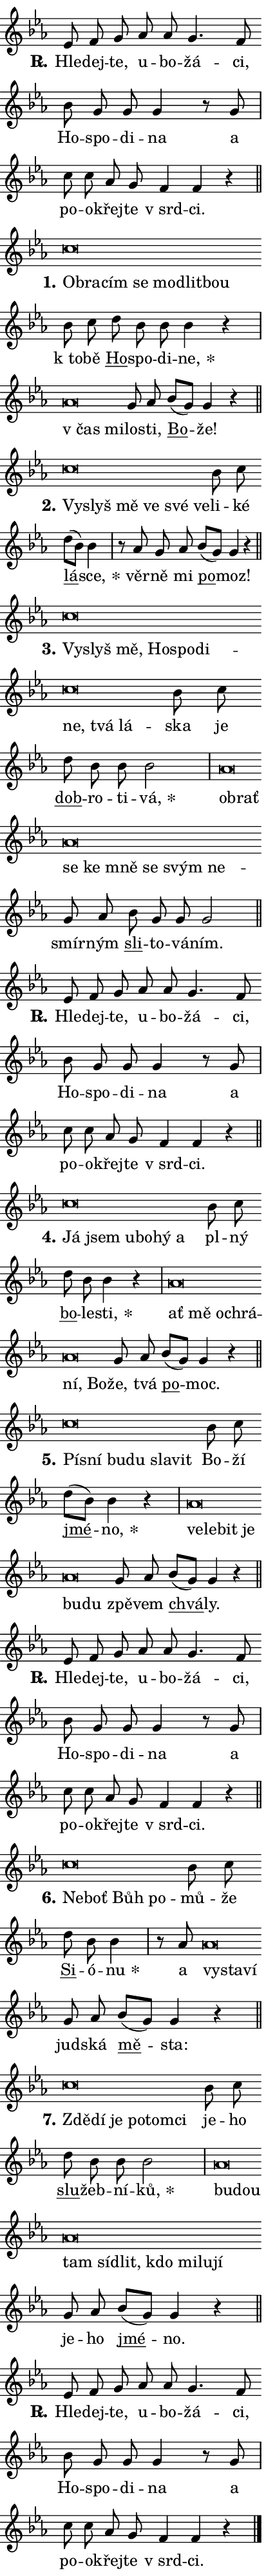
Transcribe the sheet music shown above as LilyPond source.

\version "2.24.0"
\header { tagline = "" }
\paper {
  indent = 0\cm
  top-margin = 0\cm
  right-margin = 0.13\cm % to fit lyric hyphens
  bottom-margin = 0\cm
  left-margin = 0\cm
  paper-width = 7\cm
  page-breaking = #ly:one-page-breaking
  system-system-spacing.basic-distance = #11
  score-system-spacing.basic-distance = #11
  ragged-last = ##f
}


%% Author: Thomas Morley
%% https://lists.gnu.org/archive/html/lilypond-user/2020-05/msg00002.html
#(define (line-position grob)
"Returns position of @var[grob} in current system:
   @code{'start}, if at first time-step
   @code{'end}, if at last time-step
   @code{'middle} otherwise
"
  (let* ((col (ly:item-get-column grob))
         (ln (ly:grob-object col 'left-neighbor))
         (rn (ly:grob-object col 'right-neighbor))
         (col-to-check-left (if (ly:grob? ln) ln col))
         (col-to-check-right (if (ly:grob? rn) rn col))
         (break-dir-left
           (and
             (ly:grob-property col-to-check-left 'non-musical #f)
             (ly:item-break-dir col-to-check-left)))
         (break-dir-right
           (and
             (ly:grob-property col-to-check-right 'non-musical #f)
             (ly:item-break-dir col-to-check-right))))
        (cond ((eqv? 1 break-dir-left) 'start)
              ((eqv? -1 break-dir-right) 'end)
              (else 'middle))))

#(define (tranparent-at-line-position vctor)
  (lambda (grob)
  "Relying on @code{line-position} select the relevant enry from @var{vctor}.
Used to determine transparency,"
    (case (line-position grob)
      ((end) (not (vector-ref vctor 0)))
      ((middle) (not (vector-ref vctor 1)))
      ((start) (not (vector-ref vctor 2))))))

noteHeadBreakVisibility =
#(define-music-function (break-visibility)(vector?)
"Makes @code{NoteHead}s transparent relying on @var{break-visibility}"
#{
  \override NoteHead.transparent =
    #(tranparent-at-line-position break-visibility)
#})

#(define delete-ledgers-for-transparent-note-heads
  (lambda (grob)
    "Reads whether a @code{NoteHead} is transparent.
If so this @code{NoteHead} is removed from @code{'note-heads} from
@var{grob}, which is supposed to be @code{LedgerLineSpanner}.
As a result ledgers are not printed for this @code{NoteHead}"
    (let* ((nhds-array (ly:grob-object grob 'note-heads))
           (nhds-list
             (if (ly:grob-array? nhds-array)
                 (ly:grob-array->list nhds-array)
                 '()))
           ;; Relies on the transparent-property being done before
           ;; Staff.LedgerLineSpanner.after-line-breaking is executed.
           ;; This is fragile ...
           (to-keep
             (remove
               (lambda (nhd)
                 (ly:grob-property nhd 'transparent #f))
               nhds-list)))
      ;; TODO find a better method to iterate over grob-arrays, similiar
      ;; to filter/remove etc for lists
      ;; For now rebuilt from scratch
      (set! (ly:grob-object grob 'note-heads)  '())
      (for-each
        (lambda (nhd)
          (ly:pointer-group-interface::add-grob grob 'note-heads nhd))
        to-keep))))

squashNotes = {
  \override NoteHead.X-extent = #'(-0.2 . 0.2)
  \override NoteHead.Y-extent = #'(-0.75 . 0)
  \override NoteHead.stencil =
    #(lambda (grob)
       (let ((pos (ly:grob-property grob 'staff-position)))
         (begin
           (if (< pos -7) (display "ERROR: Lower brevis then expected\n") (display "OK: Expected brevis position\n"))
           (if (<= pos -6) ly:text-interface::print ly:note-head::print))))
}
unSquashNotes = {
  \revert NoteHead.X-extent
  \revert NoteHead.Y-extent
  \revert NoteHead.stencil
}

hideNotes = \noteHeadBreakVisibility #begin-of-line-visible
unHideNotes = \noteHeadBreakVisibility #all-visible

% work-around for resetting accidentals
% https://lilypond.org/doc/v2.23/Documentation/notation/displaying-rhythms#unmetered-music
cadenzaMeasure = {
  \cadenzaOff
  \partial 1024 s1024
  \cadenzaOn
}

#(define-markup-command (accent layout props text) (markup?)
  "Underline accented syllable"
  (interpret-markup layout props
    #{\markup \override #'(offset . 4.3) \underline { #text }#}))

responsum = \markup \concat {
  "R" \hspace #-1.05 \path #0.1 #'((moveto 0 0.07) (lineto 0.9 0.8)) \hspace #0.05 "."
}

spaceSize = #0.6828661417322834 % exact space size for TeX Gyre Schola

\layout {
  \context {
    \Staff
    \remove "Time_signature_engraver"
    \override LedgerLineSpanner.after-line-breaking = #delete-ledgers-for-transparent-note-heads
  }
  \context {
    \Lyrics {
      \override LyricSpace.minimum-distance = \spaceSize
      \override LyricText.font-name = #"TeX Gyre Schola"
      \override LyricText.font-size = 1
      \override StanzaNumber.font-name = #"TeX Gyre Schola Bold"
      \override StanzaNumber.font-size = 1
    }
  }
  \context {
    \Score 
    \override NoteHead.text =
      #(lambda (grob) 
        (let ((pos (ly:grob-property grob 'staff-position)))
          #{\markup {
            \combine
              \halign #-0.55 \raise #(if (= pos -6) 0 0.5) \override #'(thickness . 2) \draw-line #'(3.2 . 0)
              \musicglyph "noteheads.sM1"
          }#}))
  }
}

% magnetic-lyrics.ily
%
%   written by
%     Jean Abou Samra <jean@abou-samra.fr>
%     Werner Lemberg <wl@gnu.org>
%
%   adapted by
%     Jiri Hon <jiri.hon@gmail.com>
%
% Version 2022-Apr-15

% https://www.mail-archive.com/lilypond-user@gnu.org/msg149350.html

#(define (Left_hyphen_pointer_engraver context)
   "Collect syllable-hyphen-syllable occurrences in lyrics and store
them in properties.  This engraver only looks to the left.  For
example, if the lyrics input is @code{foo -- bar}, it does the
following.

@itemize @bullet
@item
Set the @code{text} property of the @code{LyricHyphen} grob between
@q{foo} and @q{bar} to @code{foo}.

@item
Set the @code{left-hyphen} property of the @code{LyricText} grob with
text @q{foo} to the @code{LyricHyphen} grob between @q{foo} and
@q{bar}.
@end itemize

Use this auxiliary engraver in combination with the
@code{lyric-@/text::@/apply-@/magnetic-@/offset!} hook."
   (let ((hyphen #f)
         (text #f))
     (make-engraver
      (acknowledgers
       ((lyric-syllable-interface engraver grob source-engraver)
        (set! text grob)))
      (end-acknowledgers
       ((lyric-hyphen-interface engraver grob source-engraver)
        ;(when (not (grob::has-interface grob 'lyric-space-interface))
          (set! hyphen grob)));)
      ((stop-translation-timestep engraver)
       (when (and text hyphen)
         (ly:grob-set-object! text 'left-hyphen hyphen))
       (set! text #f)
       (set! hyphen #f)))))

#(define (lyric-text::apply-magnetic-offset! grob)
   "If the space between two syllables is less than the value in
property @code{LyricText@/.details@/.squash-threshold}, move the right
syllable to the left so that it gets concatenated with the left
syllable.

Use this function as a hook for
@code{LyricText@/.after-@/line-@/breaking} if the
@code{Left_@/hyphen_@/pointer_@/engraver} is active."
   (let ((hyphen (ly:grob-object grob 'left-hyphen #f)))
     (when hyphen
       (let ((left-text (ly:spanner-bound hyphen LEFT)))
         (when (grob::has-interface left-text 'lyric-syllable-interface)
           (let* ((common (ly:grob-common-refpoint grob left-text X))
                  (this-x-ext (ly:grob-extent grob common X))
                  (left-x-ext
                   (begin
                     ;; Trigger magnetism for left-text.
                     (ly:grob-property left-text 'after-line-breaking)
                     (ly:grob-extent left-text common X)))
                  ;; `delta` is the gap width between two syllables.
                  (delta (- (interval-start this-x-ext)
                            (interval-end left-x-ext)))
                  (details (ly:grob-property grob 'details))
                  (threshold (assoc-get 'squash-threshold details 0.2)))
             (when (< delta threshold)
               (let* (;; We have to manipulate the input text so that
                      ;; ligatures crossing syllable boundaries are not
                      ;; disabled.  For languages based on the Latin
                      ;; script this is essentially a beautification.
                      ;; However, for non-Western scripts it can be a
                      ;; necessity.
                      (lt (ly:grob-property left-text 'text))
                      (rt (ly:grob-property grob 'text))
                      (is-space (grob::has-interface hyphen 'lyric-space-interface))
                      (space (if is-space " " ""))
                      (extra-delta (if is-space spaceSize 0))
                      ;; Append new syllable.
                      (ltrt-space (if (and (string? lt) (string? rt))
                                (string-append lt space rt)
                                (make-concat-markup (list lt space rt))))
                      ;; Right-align `ltrt` to the right side.
                      (ltrt-space-markup (grob-interpret-markup
                               grob
                               (make-translate-markup
                                (cons (interval-length this-x-ext) 0)
                                (make-right-align-markup ltrt-space)))))
                 (begin
                   ;; Don't print `left-text`.
                   (ly:grob-set-property! left-text 'stencil #f)
                   ;; Set text and stencil (which holds all collected
                   ;; syllables so far) and shift it to the left.
                   (ly:grob-set-property! grob 'text ltrt-space)
                   (ly:grob-set-property! grob 'stencil ltrt-space-markup)
                   (ly:grob-translate-axis! grob (- (- delta extra-delta)) X))))))))))


#(define (lyric-hyphen::displace-bounds-first grob)
   ;; Make very sure this callback isn't triggered too early.
   (let ((left (ly:spanner-bound grob LEFT))
         (right (ly:spanner-bound grob RIGHT)))
     (ly:grob-property left 'after-line-breaking)
     (ly:grob-property right 'after-line-breaking)
     (ly:lyric-hyphen::print grob)))

squashThreshold = #0.4

\layout {
  \context {
    \Lyrics
    \consists #Left_hyphen_pointer_engraver
    \override LyricText.after-line-breaking =
      #lyric-text::apply-magnetic-offset!
    \override LyricHyphen.stencil = #lyric-hyphen::displace-bounds-first
    \override LyricText.details.squash-threshold = \squashThreshold
    \override LyricHyphen.minimum-distance = 0
    \override LyricHyphen.minimum-length = \squashThreshold
  }
}

squashText = \override LyricText.details.squash-threshold = 9999
unSquashText = \override LyricText.details.squash-threshold = \squashThreshold

leftText = \override LyricText.self-alignment-X = #LEFT
unLeftText = \revert LyricText.self-alignment-X

starOffset = #(lambda (grob) 
                (let ((x_offset (ly:self-alignment-interface::aligned-on-x-parent grob)))
                  (if (= x_offset 0) 0 (+ x_offset 1.2))))

star = #(define-music-function (syllable)(string?)
"Append star separator at the end of a syllable"
#{
  \once \override LyricText.X-offset = #starOffset
  \lyricmode { \markup {
    #syllable
    \override #'((font-name . "TeX Gyre Schola Bold")) \hspace #0.2 \lower #0.65 \larger "*"
  } }
#})

starAccent = #(define-music-function (syllable)(string?)
"Append star separator at the end of a syllable and make accent"
#{
  \once \override LyricText.X-offset = #starOffset
  \lyricmode { \markup {
    \accent #syllable
    \override #'((font-name . "TeX Gyre Schola Bold")) \hspace #0.2 \lower #0.65 \larger "*"
  } }
#})

breath = #(define-music-function (syllable)(string?)
"Append breathing indicator at the end of a syllable"
#{
  \lyricmode { \markup { #syllable "+" } }
#})

optionalBreath = #(define-music-function (syllable)(string?)
"Append optional breathing indicator at the end of a syllable"
#{
  \lyricmode { \markup { #syllable "(+)" } }
#})


\score {
    <<
        \new Voice = "melody" { \cadenzaOn \key es \major \relative { es'8 f g as as g4. f8 \bar "" bes g g g4 r8 g \cadenzaMeasure \bar "|" c c as g f4 f r \cadenzaMeasure \bar "||" \break } }
        \new Lyrics \lyricsto "melody" { \lyricmode { \set stanza = \responsum
Hle -- dej -- te, u -- bo -- žá -- ci, Ho -- spo -- di -- na a po -- o -- křej -- te "v srd" -- ci. } }
    >>
    \layout {}
}

\score {
    <<
        \new Voice = "melody" { \cadenzaOn \key es \major \relative { \squashNotes c''\breve*1/16 \hideNotes \breve*1/16 \bar "" \breve*1/16 \bar "" \breve*1/16 \bar "" \breve*1/16 \bar "" \breve*1/16 \breve*1/16 \bar "" \unHideNotes \unSquashNotes bes8 c \bar "" d bes bes bes4 r \cadenzaMeasure \bar "|" \squashNotes as\breve*1/16 \hideNotes \breve*1/16 \bar "" \unHideNotes \unSquashNotes g8 as \bar "" bes[( g)] g4 r \cadenzaMeasure \bar "||" \break } }
        \new Lyrics \lyricsto "melody" { \lyricmode { \set stanza = "1."
\leftText Ob -- \squashText ra -- cím se mo -- dlit -- bou \unLeftText \unSquashText "k to" -- bě \markup \accent Ho -- spo -- di -- \star ne, \leftText "v čas" \squashText mi -- \unLeftText \unSquashText lo -- sti, \markup \accent Bo -- že! } }
    >>
    \layout {}
}

\score {
    <<
        \new Voice = "melody" { \cadenzaOn \key es \major \relative { \squashNotes c''\breve*1/16 \hideNotes \breve*1/16 \bar "" \breve*1/16 \bar "" \breve*1/16 \bar "" \breve*1/16 \breve*1/16 \bar "" \unHideNotes \unSquashNotes bes8 c \bar "" d[( bes)] bes4 \cadenzaMeasure \bar "|" r8 as g8 as \bar "" bes[( g)] g4 r \cadenzaMeasure \bar "||" \break } }
        \new Lyrics \lyricsto "melody" { \lyricmode { \set stanza = "2."
\leftText Vy -- \squashText slyš mě ve své ve -- \unLeftText \unSquashText li -- ké \markup \accent lá -- \star sce, věr -- ně mi \markup \accent po -- moz! } }
    >>
    \layout {}
}

\score {
    <<
        \new Voice = "melody" { \cadenzaOn \key es \major \relative { \squashNotes c''\breve*1/16 \hideNotes \breve*1/16 \bar "" \breve*1/16 \bar "" \breve*1/16 \bar "" \breve*1/16 \bar "" \breve*1/16 \bar "" \breve*1/16 \bar "" \breve*1/16 \breve*1/16 \bar "" \unHideNotes \unSquashNotes bes8 c \bar "" d bes bes bes2 \cadenzaMeasure \bar "|" \squashNotes as\breve*1/16 \hideNotes \breve*1/16 \bar "" \breve*1/16 \bar "" \breve*1/16 \bar "" \breve*1/16 \bar "" \breve*1/16 \bar "" \breve*1/16 \breve*1/16 \bar "" \unHideNotes \unSquashNotes g8 as \bar "" bes g g g2 \cadenzaMeasure \bar "||" \break } }
        \new Lyrics \lyricsto "melody" { \lyricmode { \set stanza = "3."
\leftText Vy -- \squashText slyš mě, Ho -- spo -- di -- ne, tvá lá -- \unLeftText \unSquashText ska je \markup \accent dob -- ro -- ti -- \star vá, \leftText ob -- \squashText rať se ke mně se svým ne -- \unLeftText \unSquashText smír -- ným \markup \accent sli -- to -- vá -- ním. } }
    >>
    \layout {}
}

\score {
    <<
        \new Voice = "melody" { \cadenzaOn \key es \major \relative { es'8 f g as as g4. f8 \bar "" bes g g g4 r8 g \cadenzaMeasure \bar "|" c c as g f4 f r \cadenzaMeasure \bar "||" \break } }
        \new Lyrics \lyricsto "melody" { \lyricmode { \set stanza = \responsum
Hle -- dej -- te, u -- bo -- žá -- ci, Ho -- spo -- di -- na a po -- o -- křej -- te "v srd" -- ci. } }
    >>
    \layout {}
}

\score {
    <<
        \new Voice = "melody" { \cadenzaOn \key es \major \relative { \squashNotes c''\breve*1/16 \hideNotes \breve*1/16 \bar "" \breve*1/16 \bar "" \breve*1/16 \bar "" \breve*1/16 \breve*1/16 \bar "" \unHideNotes \unSquashNotes bes8 c \bar "" d bes bes4 r \cadenzaMeasure \bar "|" \squashNotes as\breve*1/16 \hideNotes \breve*1/16 \bar "" \breve*1/16 \bar "" \breve*1/16 \bar "" \breve*1/16 \breve*1/16 \bar "" \unHideNotes \unSquashNotes g8 as \bar "" bes[( g)] g4 r \cadenzaMeasure \bar "||" \break } }
        \new Lyrics \lyricsto "melody" { \lyricmode { \set stanza = "4."
\leftText Já \squashText jsem u -- bo -- hý a \unLeftText \unSquashText pl -- ný \markup \accent bo -- le -- \star sti, \leftText ať \squashText mě o -- chrá -- ní, Bo -- \unLeftText \unSquashText že, tvá \markup \accent po -- moc. } }
    >>
    \layout {}
}

\score {
    <<
        \new Voice = "melody" { \cadenzaOn \key es \major \relative { \squashNotes c''\breve*1/16 \hideNotes \breve*1/16 \bar "" \breve*1/16 \bar "" \breve*1/16 \bar "" \breve*1/16 \breve*1/16 \bar "" \unHideNotes \unSquashNotes bes8 c \bar "" d[( bes)] bes4 r \cadenzaMeasure \bar "|" \squashNotes as\breve*1/16 \hideNotes \breve*1/16 \bar "" \breve*1/16 \bar "" \breve*1/16 \bar "" \breve*1/16 \breve*1/16 \bar "" \unHideNotes \unSquashNotes g8 as \bar "" bes[( g)] g4 r \cadenzaMeasure \bar "||" \break } }
        \new Lyrics \lyricsto "melody" { \lyricmode { \set stanza = "5."
\leftText Pí -- \squashText sní bu -- du sla -- vit \unLeftText \unSquashText Bo -- ží \markup \accent jmé -- \star no, \leftText ve -- \squashText le -- bit je bu -- du \unLeftText \unSquashText zpě -- vem \markup \accent chvá -- ly. } }
    >>
    \layout {}
}

\score {
    <<
        \new Voice = "melody" { \cadenzaOn \key es \major \relative { es'8 f g as as g4. f8 \bar "" bes g g g4 r8 g \cadenzaMeasure \bar "|" c c as g f4 f r \cadenzaMeasure \bar "||" \break } }
        \new Lyrics \lyricsto "melody" { \lyricmode { \set stanza = \responsum
Hle -- dej -- te, u -- bo -- žá -- ci, Ho -- spo -- di -- na a po -- o -- křej -- te "v srd" -- ci. } }
    >>
    \layout {}
}

\score {
    <<
        \new Voice = "melody" { \cadenzaOn \key es \major \relative { \squashNotes c''\breve*1/16 \hideNotes \breve*1/16 \bar "" \breve*1/16 \breve*1/16 \bar "" \unHideNotes \unSquashNotes bes8 c \bar "" d bes bes4 \cadenzaMeasure \bar "|" r8 as8 \squashNotes as\breve*1/16 \hideNotes \breve*1/16 \breve*1/16 \bar "" \unHideNotes \unSquashNotes g8 as \bar "" bes[( g)] g4 r \cadenzaMeasure \bar "||" \break } }
        \new Lyrics \lyricsto "melody" { \lyricmode { \set stanza = "6."
\leftText Ne -- \squashText boť Bůh po -- \unLeftText \unSquashText mů -- že \markup \accent Si -- ó -- \star nu a \leftText vy -- \squashText sta -- ví \unLeftText \unSquashText jud -- ská \markup \accent mě -- sta: } }
    >>
    \layout {}
}

\score {
    <<
        \new Voice = "melody" { \cadenzaOn \key es \major \relative { \squashNotes c''\breve*1/16 \hideNotes \breve*1/16 \bar "" \breve*1/16 \bar "" \breve*1/16 \bar "" \breve*1/16 \breve*1/16 \bar "" \unHideNotes \unSquashNotes bes8 c \bar "" d bes bes bes2 \cadenzaMeasure \bar "|" \squashNotes as\breve*1/16 \hideNotes \breve*1/16 \bar "" \breve*1/16 \bar "" \breve*1/16 \bar "" \breve*1/16 \bar "" \breve*1/16 \bar "" \breve*1/16 \bar "" \breve*1/16 \breve*1/16 \bar "" \unHideNotes \unSquashNotes g8 as \bar "" bes[( g)] g4 r \cadenzaMeasure \bar "||" \break } }
        \new Lyrics \lyricsto "melody" { \lyricmode { \set stanza = "7."
\leftText Zdě -- \squashText dí je po -- tom -- ci \unLeftText \unSquashText je -- ho \markup \accent slu -- žeb -- ní -- \star ků, \leftText bu -- \squashText dou tam sí -- dlit, kdo mi -- lu -- jí \unLeftText \unSquashText je -- ho \markup \accent jmé -- no. } }
    >>
    \layout {}
}

\score {
    <<
        \new Voice = "melody" { \cadenzaOn \key es \major \relative { es'8 f g as as g4. f8 \bar "" bes g g g4 r8 g \cadenzaMeasure \bar "|" c c as g f4 f r \cadenzaMeasure \bar "||" \break } \bar "|." }
        \new Lyrics \lyricsto "melody" { \lyricmode { \set stanza = \responsum
Hle -- dej -- te, u -- bo -- žá -- ci, Ho -- spo -- di -- na a po -- o -- křej -- te "v srd" -- ci. } }
    >>
    \layout {}
}
